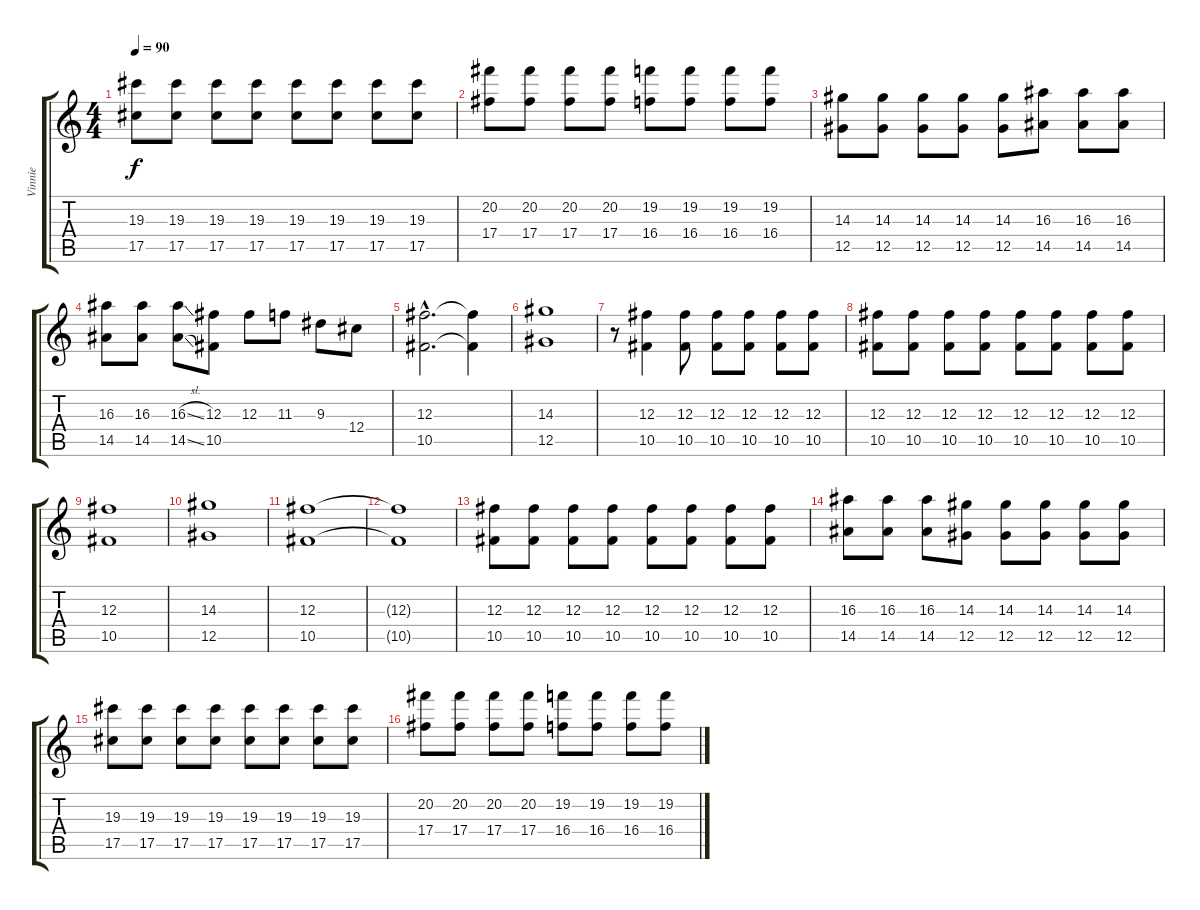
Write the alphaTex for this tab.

\track ("Vinnie" "Vinnie") {instrument distortionguitar}
\staff {score tabs}
\tuning (Eb4 Bb3 Gb3 Db3 Ab2 Eb2) {hide}
\ts (4 4)
\tempo 90
\clef g2
\ks c
(19.3 17.5).8{dy f} (19.3 17.5).8 (19.3 17.5).8 (19.3 17.5).8 (19.3 17.5).8 (19.3 17.5).8 (19.3 17.5).8 (19.3 17.5).8 |
(20.2 17.4).8 (20.2 17.4).8 (20.2 17.4).8 (20.2 17.4).8 (19.2 16.4).8 (19.2 16.4).8 (19.2 16.4).8 (19.2 16.4).8 |
(14.3 12.5).8 (14.3 12.5).8 (14.3 12.5).8 (14.3 12.5).8 (14.3 12.5).8 (16.3 14.5).8 (16.3 14.5).8 (16.3 14.5).8 |
(16.3 14.5).8 (16.3 14.5).8 (16.3{sl} 14.5{sl}).8 (12.3 10.5).8 12.3.8 11.3.8 9.3.8 12.4.8 |
(12.3{hac} 10.5{hac}).2{d} (12.3{t} 10.5{t}).4 |
(14.3 12.5).1 |
r.8 (12.3 10.5).4 (12.3 10.5).8 (12.3 10.5).8 (12.3 10.5).8 (12.3 10.5).8 (12.3 10.5).8 |
(12.3 10.5).8 (12.3 10.5).8 (12.3 10.5).8 (12.3 10.5).8 (12.3 10.5).8 (12.3 10.5).8 (12.3 10.5).8 (12.3 10.5).8 |
(12.3 10.5).1 |
(14.3 12.5).1 |
(12.3 10.5).1 |
(12.3{t} 10.5{t}).1 |
(12.3 10.5).8 (12.3 10.5).8 (12.3 10.5).8 (12.3 10.5).8 (12.3 10.5).8 (12.3 10.5).8 (12.3 10.5).8 (12.3 10.5).8 |
(16.3 14.5).8 (16.3 14.5).8 (16.3 14.5).8 (14.3 12.5).8 (14.3 12.5).8 (14.3 12.5).8 (14.3 12.5).8 (14.3 12.5).8 |
(19.3 17.5).8 (19.3 17.5).8 (19.3 17.5).8 (19.3 17.5).8 (19.3 17.5).8 (19.3 17.5).8 (19.3 17.5).8 (19.3 17.5).8 |
(20.2 17.4).8 (20.2 17.4).8 (20.2 17.4).8 (20.2 17.4).8 (19.2 16.4).8 (19.2 16.4).8 (19.2 16.4).8 (19.2 16.4).8
